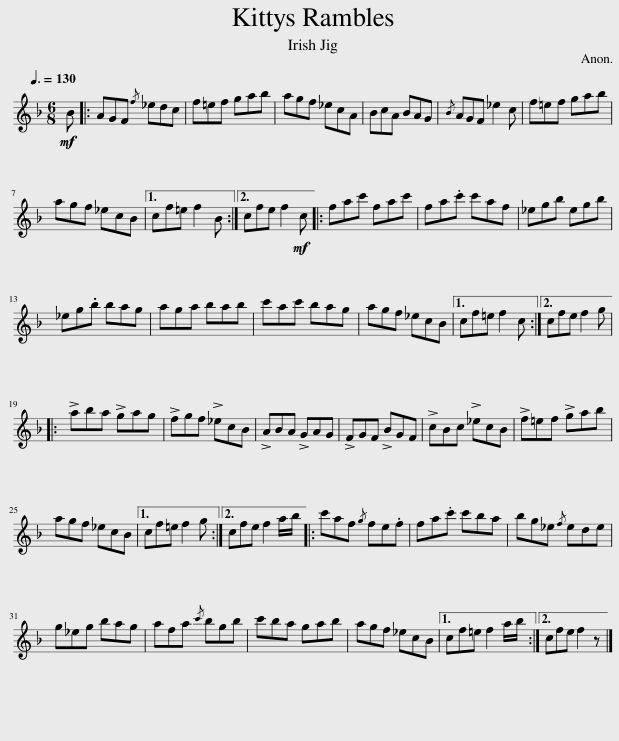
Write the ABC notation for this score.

X:1
L:1/8
Q:3/8=130
M:6/8
I:linebreak $
K:F
V:1 treble
V:1
!mf! B |: AGF{/f} _edc | f=ef gab | agf _ecA | BcA BAG | %5
{/B} AGF _e2 c | f=ef gab |$ agf _ecB |1 cf=e f2 B :|2 cfe f2!mf! c |: %10
 fac' fac' | fa.c' c'af | _egb egb |$ _eg.b bag | aga bab | %15
 c'ac' bag | agf _ecB |1 cf=e f2 c :|2 cfe f2 g |:$ !>!aba !>!gag | %20
 !>!fgf !>!_ecB | !>!ABA !>!GAG | !>!FGF !>!BGF | !>!cBc !>!_ecB | !>!f=ef !>!gab |$ %25
 agf _ecB |1 cf=e f2 g :|2 cfe f2 a/b/ |: c'af{/g} fe.f | fa.c' c'ba | %30
 bg_e{/f} ede |$ g_eg bag | afa{/c'} bgb | c'ba gab | agf _ecB |1 %35
 cf=e f2 a/b/ :|2[Q:3/8=130] c[Q:3/8=113]f[Q:3/8=96]e[Q:3/8=80] f2 z |] %37
